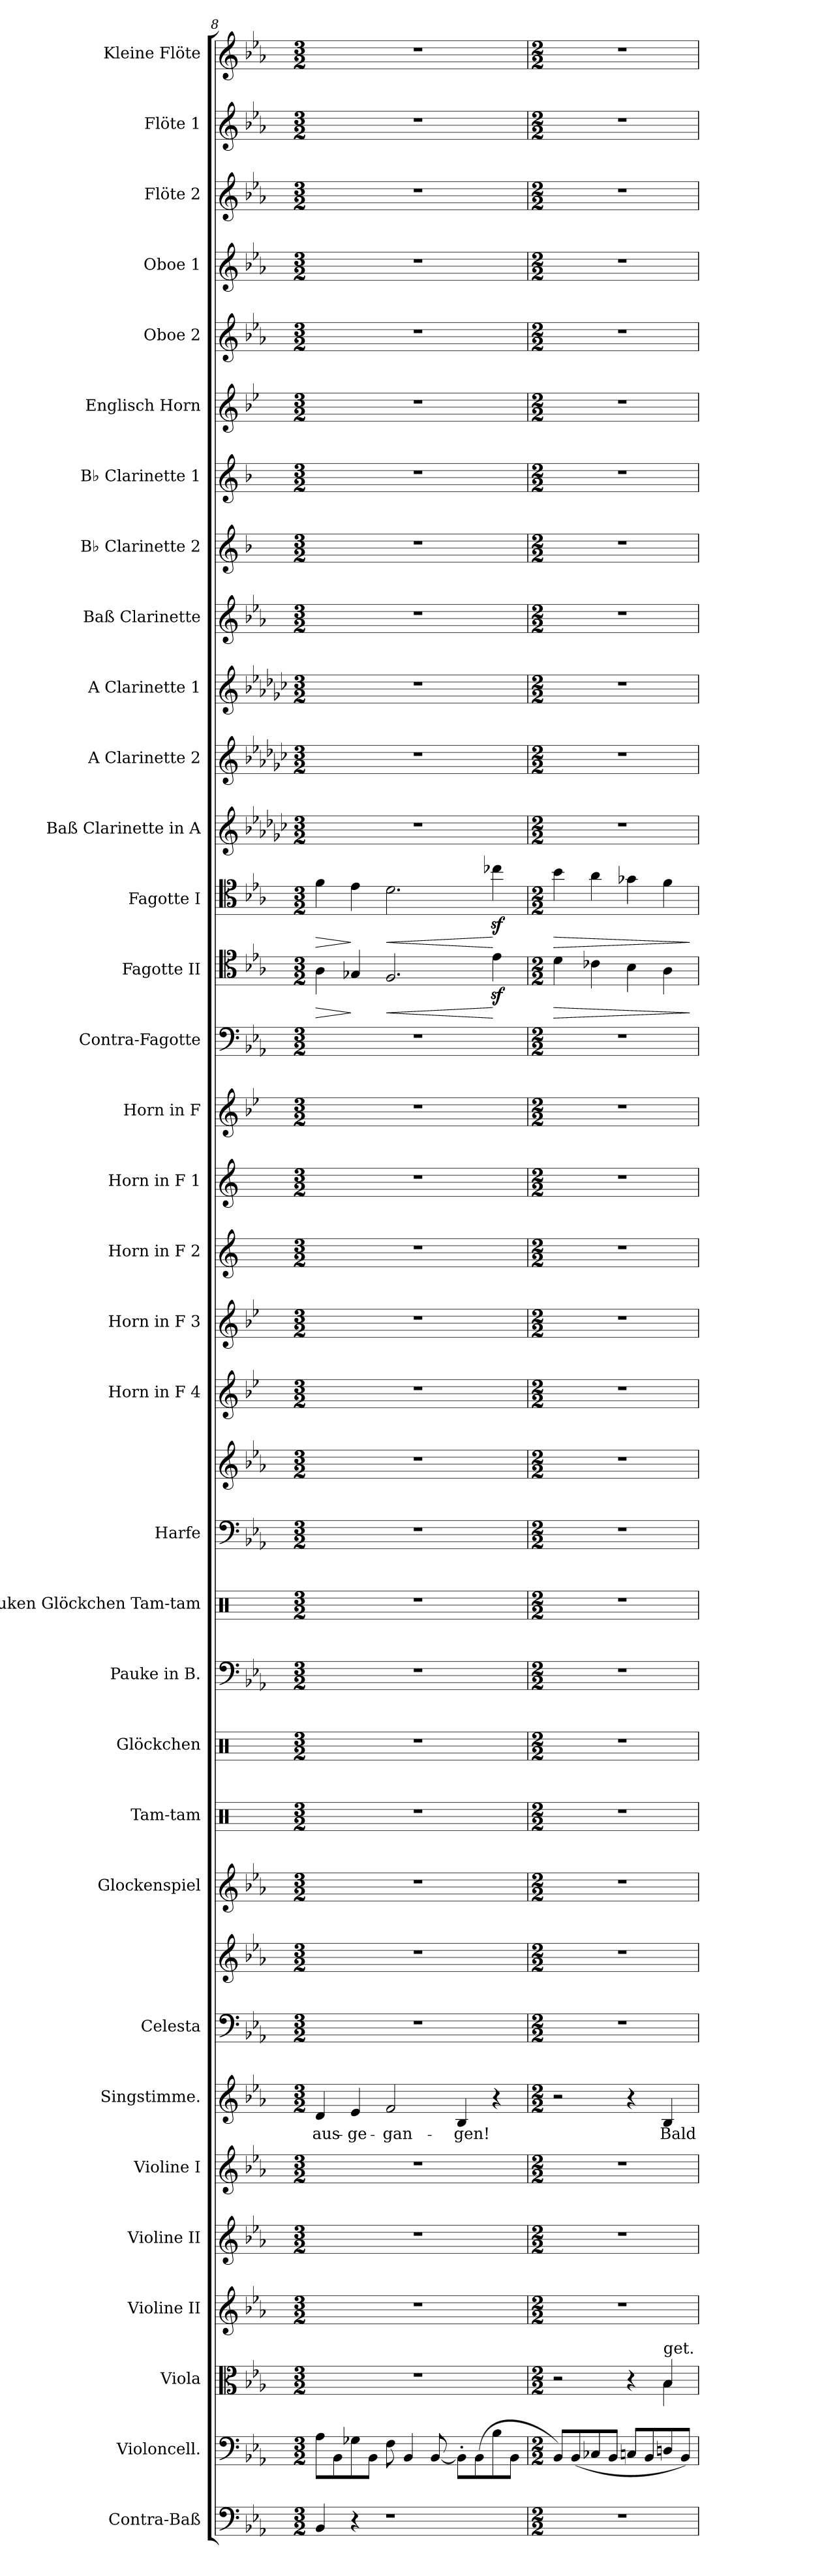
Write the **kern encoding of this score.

**kern	**kern	**kern	**dynam	**kern	**kern	**kern	**kern	**text	**kern	**kern	**kern	**kern	**kern	**kern	**kern	**kern	**kern	**kern	**kern	**kern	**kern	**kern	**kern	**kern	**dynam	**kern	**dynam	**kern	**kern	**kern	**kern	**kern	**kern	**kern	**kern	**kern	**kern	**kern	**kern
*part34	*part33	*part32	*part32	*part31	*part30	*part29	*part28	*part28	*part27	*part27	*part26	*part25	*part24	*part23	*part22	*part21	*part21	*part20	*part19	*part18	*part17	*part16	*part15	*part14	*part14	*part13	*part13	*part12	*part11	*part10	*part9	*part8	*part7	*part6	*part5	*part4	*part3	*part2	*part1
*staff36	*staff35	*staff34	*staff34	*staff33	*staff32	*staff31	*staff30	*staff30	*staff29	*staff28	*staff27	*staff26	*staff25	*staff24	*staff23	*staff22	*staff21	*staff20	*staff19	*staff18	*staff17	*staff16	*staff15	*staff14	*staff14	*staff13	*staff13	*staff12	*staff11	*staff10	*staff9	*staff8	*staff7	*staff6	*staff5	*staff4	*staff3	*staff2	*staff1
*I"Contra-Baß	*I"Violoncell.	*I"Viola	*	*I"Violine II	*I"Violine II	*I"Violine I	*I"Singstimme.	*	*I"Celesta	*	*I"Glockenspiel	*I"Tam-tam	*I"Glöckchen	*I"Pauke in B.	*I"Pauken Glöckchen Tam-tam	*I"Harfe	*	*I"Horn in F 4	*I"Horn in F 3	*I"Horn in F 2	*I"Horn in F 1	*I"Horn in F	*I"Contra-Fagotte	*I"Fagotte II	*	*I"Fagotte I	*	*I"Baß Clarinette in A	*I"A Clarinette 2	*I"A Clarinette 1	*I"Baß Clarinette	*I"B♭ Clarinette 2	*I"B♭ Clarinette 1	*I"Englisch Horn	*I"Oboe 2	*I"Oboe 1	*I"Flöte 2	*I"Flöte 1	*I"Kleine Flöte
*I'C.-B.	*I'Vc.	*I'Vla.	*	*I'Vln. II	*I'Vln. II	*I'Vln. I	*I'Sgst.	*	*I'Cel.	*	*I'Glk.	*I'Tam-tam	*I'Gl.	*I'Pauke	*I'Tam-tam	*I'Hfe.	*	*I'Hn. 4	*I'Hn. 3	*I'Hn. 2	*I'Hn. 1	*	*I'C.-Fg.	*I'Fg. II	*	*I'Fg. I	*	*	*I'A Cl. 2	*I'A Cl. 1	*I'B. Cl.	*I'B♭ Cl. 2	*I'B♭ Cl. 1	*I'E. H.	*I'Ob. 2	*I'Ob. 1	*I'Fl. 2	*I'Fl. 1	*I'Kl. Fl.
*clefF4	*clefF4	*clefC3	*	*clefG2	*clefG2	*clefG2	*clefG2	*	*clefF4	*clefG2	*clefG2	*clefX	*clefX	*clefF4	*clefX	*clefF4	*clefG2	*clefG2	*clefG2	*clefG2	*clefG2	*clefG2	*clefF4	*clefC4	*	*clefC4	*	*clefG2	*clefG2	*clefG2	*clefG2	*clefG2	*clefG2	*clefG2	*clefG2	*clefG2	*clefG2	*clefG2	*clefG2
*ITrd7c12	*	*	*	*	*	*	*	*	*ITrd-7c-12	*ITrd-7c-12	*ITrd-14c-24	*	*	*	*	*	*	*ITrd4c7	*ITrd4c7	*ITrd4c7	*ITrd4c7	*ITrd4c7	*ITrd7c12	*	*	*	*	*ITrd2c3	*ITrd2c3	*ITrd2c3	*ITrd8c14	*ITrd1c2	*ITrd1c2	*ITrd4c7	*	*	*	*	*ITrd-7c-12
*k[b-e-a-]	*k[b-e-a-]	*k[b-e-a-]	*	*k[b-e-a-]	*k[b-e-a-]	*k[b-e-a-]	*k[b-e-a-]	*	*k[b-e-a-]	*k[b-e-a-]	*k[b-e-a-]	*k[]	*k[]	*k[b-e-a-]	*k[]	*k[b-e-a-]	*k[b-e-a-]	*k[b-e-a-]	*k[b-e-a-]	*k[b-]	*k[b-]	*k[b-e-a-]	*k[b-e-a-]	*k[b-e-a-]	*	*k[b-e-a-]	*	*k[b-e-a-]	*k[b-e-a-]	*k[b-e-a-]	*k[b-e-a-]	*k[b-e-a-]	*k[b-e-a-]	*k[b-e-a-]	*k[b-e-a-]	*k[b-e-a-]	*k[b-e-a-]	*k[b-e-a-]	*k[b-e-a-]
*M3/2	*M3/2	*M3/2	*	*M3/2	*M3/2	*M3/2	*M3/2	*	*M3/2	*M3/2	*M3/2	*M3/2	*M3/2	*M3/2	*M3/2	*M3/2	*M3/2	*M3/2	*M3/2	*M3/2	*M3/2	*M3/2	*M3/2	*M3/2	*	*M3/2	*	*M3/2	*M3/2	*M3/2	*M3/2	*M3/2	*M3/2	*M3/2	*M3/2	*M3/2	*M3/2	*M3/2	*M3/2
=8	=8	=8	=8	=8	=8	=8	=8	=8	=8	=8	=8	=8	=8	=8	=8	=8	=8	=8	=8	=8	=8	=8	=8	=8	=8	=8	=8	=8	=8	=8	=8	=8	=8	=8	=8	=8	=8	=8	=8
!	!	!	!	!	!	!	!	!	!	!	!	!	!	!	!	!	!	!	!	!	!	!	!	!	!LO:HP:b	!	!LO:HP:b	!	!	!	!	!	!	!	!	!	!	!	!
4BBB-/	8A-\L	1.r	.	1.r	1.r	1.r	4d/	aus-	1.r	1.r	1.r	1.r	1.r	1.r	1.r	1.r	1.r	1.r	1.r	1.r	1.r	1.r	1.r	4A-\	>	4f\	>	1.r	1.r	1.r	1.r	1.r	1.r	1.r	1.r	1.r	1.r	1.r	1.r
.	8BB-\	.	.	.	.	.	.	.	.	.	.	.	.	.	.	.	.	.	.	.	.	.	.	.	.	.	.	.	.	.	.	.	.	.	.	.	.	.	.
4r	8G-X\	.	.	.	.	.	4e-/	-ge-	.	.	.	.	.	.	.	.	.	.	.	.	.	.	.	4G-X/	]	4e-\	]	.	.	.	.	.	.	.	.	.	.	.	.
.	8BB-\J	.	.	.	.	.	.	.	.	.	.	.	.	.	.	.	.	.	.	.	.	.	.	.	.	.	.	.	.	.	.	.	.	.	.	.	.	.	.
!	!	!	!	!	!	!	!	!	!	!	!	!	!	!	!	!	!	!	!	!	!	!	!	!	!LO:HP:b	!	!LO:HP:b	!	!	!	!	!	!	!	!	!	!	!	!
1r	8F\	.	.	.	.	.	2f/	-gan-	.	.	.	.	.	.	.	.	.	.	.	.	.	.	.	2.F/	<	2.d\	<	.	.	.	.	.	.	.	.	.	.	.	.
.	4BB-/	.	.	.	.	.	.	.	.	.	.	.	.	.	.	.	.	.	.	.	.	.	.	.	.	.	.	.	.	.	.	.	.	.	.	.	.	.	.
.	[8BB-/	.	.	.	.	.	.	.	.	.	.	.	.	.	.	.	.	.	.	.	.	.	.	.	.	.	.	.	.	.	.	.	.	.	.	.	.	.	.
.	8BB-'\L]	.	.	.	.	.	4B-/	-gen!	.	.	.	.	.	.	.	.	.	.	.	.	.	.	.	.	.	.	.	.	.	.	.	.	.	.	.	.	.	.	.
.	(8BB-\	.	.	.	.	.	.	.	.	.	.	.	.	.	.	.	.	.	.	.	.	.	.	.	.	.	.	.	.	.	.	.	.	.	.	.	.	.	.
.	8B-\	.	.	.	.	.	4r	.	.	.	.	.	.	.	.	.	.	.	.	.	.	.	.	4e-z<\	[	4cc-Xz<\	[	.	.	.	.	.	.	.	.	.	.	.	.
.	8BB-\J	.	.	.	.	.	.	.	.	.	.	.	.	.	.	.	.	.	.	.	.	.	.	.	.	.	.	.	.	.	.	.	.	.	.	.	.	.	.
=9	=9	=9	=9	=9	=9	=9	=9	=9	=9	=9	=9	=9	=9	=9	=9	=9	=9	=9	=9	=9	=9	=9	=9	=9	=9	=9	=9	=9	=9	=9	=9	=9	=9	=9	=9	=9	=9	=9	=9
*M2/2	*M2/2	*M2/2	*	*M2/2	*M2/2	*M2/2	*M2/2	*	*M2/2	*M2/2	*M2/2	*M2/2	*M2/2	*M2/2	*M2/2	*M2/2	*M2/2	*M2/2	*M2/2	*M2/2	*M2/2	*M2/2	*M2/2	*M2/2	*	*M2/2	*	*M2/2	*M2/2	*M2/2	*M2/2	*M2/2	*M2/2	*M2/2	*M2/2	*M2/2	*M2/2	*M2/2	*M2/2
*	*	*^	*	*	*	*	*	*	*	*	*	*	*	*	*	*	*	*	*	*	*	*	*	*	*	*	*	*	*	*	*	*	*	*	*	*	*	*	*
!	!	!	!	!	!	!	!	!	!	!	!	!	!	!	!	!	!	!	!	!	!	!	!	!	!	!LO:HP:b	!	!LO:HP:b	!	!	!	!	!	!	!	!	!	!	!	!
1r	8BB-/L)	2r	2ryy	.	1r	1r	1r	2r	.	1r	1r	1r	1r	1r	1r	1r	1r	1r	1r	1r	1r	1r	1r	1r	4d\	>	4b-\	>	1r	1r	1r	1r	1r	1r	1r	1r	1r	1r	1r	1r
.	(8BB-/	.	.	.	.	.	.	.	.	.	.	.	.	.	.	.	.	.	.	.	.	.	.	.	.	.	.	.	.	.	.	.	.	.	.	.	.	.	.	.
.	8C-X/	.	.	.	.	.	.	.	.	.	.	.	.	.	.	.	.	.	.	.	.	.	.	.	4c-X\	.	4a-\	.	.	.	.	.	.	.	.	.	.	.	.	.
.	8BB-/J	.	.	.	.	.	.	.	.	.	.	.	.	.	.	.	.	.	.	.	.	.	.	.	.	.	.	.	.	.	.	.	.	.	.	.	.	.	.	.
.	8Cn/L	4r	4ryy	.	.	.	.	4r	.	.	.	.	.	.	.	.	.	.	.	.	.	.	.	.	4B-\	.	4g-X\	.	.	.	.	.	.	.	.	.	.	.	.	.
.	8BB-/	.	.	.	.	.	.	.	.	.	.	.	.	.	.	.	.	.	.	.	.	.	.	.	.	.	.	.	.	.	.	.	.	.	.	.	.	.	.	.
!	!	!LO:TX:a:t=get.	!	!	!	!	!	!	!	!	!	!	!	!	!	!	!	!	!	!	!	!	!	!	!	!	!	!	!	!	!	!	!	!	!	!	!	!	!	!
!	!	!	!	!LO:DY:b	!	!	!	!	!	!	!	!	!	!	!	!	!	!	!	!	!	!	!	!	!	!	!	!	!	!	!	!	!	!	!	!	!	!	!	!
.	8Dn/	4B-/	4B-\	other-dynamics	.	.	.	4B-/	Bald	.	.	.	.	.	.	.	.	.	.	.	.	.	.	.	4A-\	.	4f\	.	.	.	.	.	.	.	.	.	.	.	.	.
.	8BB-/J)	.	.	.	.	.	.	.	.	.	.	.	.	.	.	.	.	.	.	.	.	.	.	.	.	.	.	.	.	.	.	.	.	.	.	.	.	.	.	.
*	*	*v	*v	*	*	*	*	*	*	*	*	*	*	*	*	*	*	*	*	*	*	*	*	*	*	*	*	*	*	*	*	*	*	*	*	*	*	*	*	*
.	.	.	.	.	.	.	.	.	.	.	.	.	.	.	.	.	.	.	.	.	.	.	.	.	]	.	]	.	.	.	.	.	.	.	.	.	.	.	.
=	=	=	=	=	=	=	=	=	=	=	=	=	=	=	=	=	=	=	=	=	=	=	=	=	=	=	=	=	=	=	=	=	=	=	=	=	=	=	=
*-	*-	*-	*-	*-	*-	*-	*-	*-	*-	*-	*-	*-	*-	*-	*-	*-	*-	*-	*-	*-	*-	*-	*-	*-	*-	*-	*-	*-	*-	*-	*-	*-	*-	*-	*-	*-	*-	*-	*-
